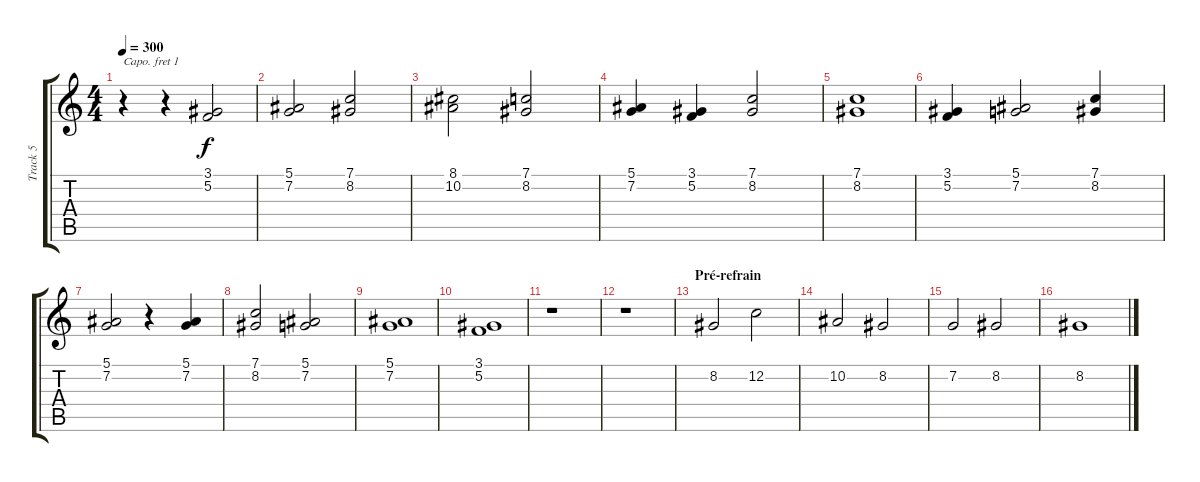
\track ("Track 5" "Track 5") {instrument trumpet}
\staff {score tabs}
\capo 1
\tuning (E4 B3 G3 D3 A2 E2) {hide}
\ts (4 4)
\tempo 300
\clef g2
\ks c
r.4{dy f} r.4 (3.1 5.2).2 |
(5.1 7.2).2 (7.1 8.2).2 |
(8.1 10.2).2 (7.1 8.2).2 |
(5.1 7.2).4 (3.1 5.2).4 (7.1 8.2).2 |
(7.1 8.2).1 |
(3.1 5.2).4 (5.1 7.2).2 (7.1 8.2).4 |
(5.1 7.2).2 r.4 (5.1 7.2).4 |
(7.1 8.2).2 (5.1 7.2).2 |
(5.1 7.2).1 |
(3.1 5.2).1 |
r.1 |
r.1 |
\section ("" "Pré-refrain")
8.2.2 12.2.2 |
10.2.2 8.2.2 |
7.2.2 8.2.2 |
8.2.1
